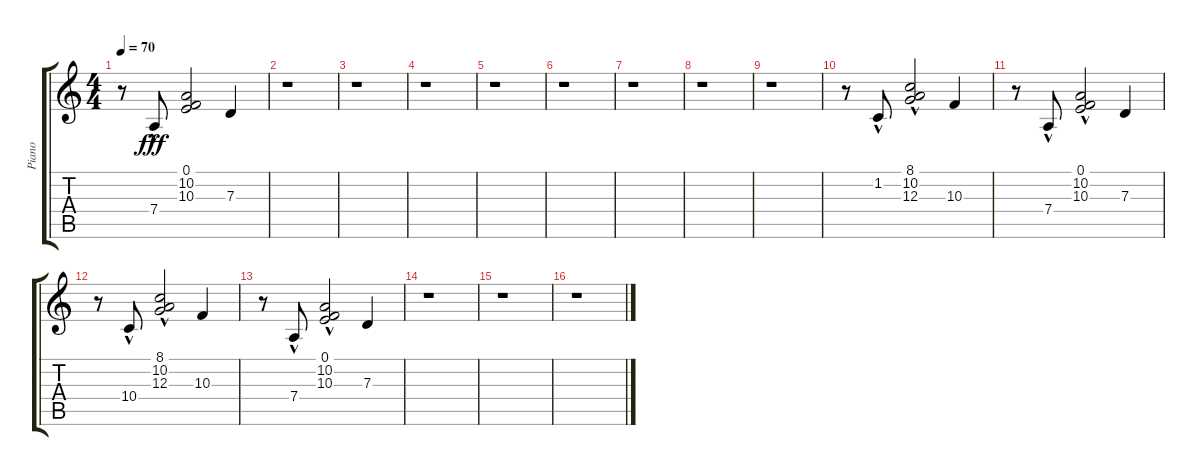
\track ("Piano               " "Piano     ") {instrument acousticgrandpiano}
\staff {score tabs}
\tuning (E4 B3 G3 D3 A2 E2) {hide}
\ts (4 4)
\tempo 70
\clef g2
\ks c
r.8{dy fff} 7.4{hac}.8 (0.1 10.2 10.3).2 7.3.4 |
r.1 |
r.1 |
r.1 |
r.1 |
r.1 |
r.1 |
r.1 |
r.1 |
r.8 1.2{hac}.8 (8.1{hac} 10.2{hac} 12.3).2 10.3.4 |
r.8 7.4{hac}.8 (0.1 10.2{hac} 10.3{hac}).2 7.3.4 |
r.8 10.4{hac}.8 (8.1{hac} 10.2{hac} 12.3).2 10.3.4 |
r.8 7.4{hac}.8 (0.1 10.2{hac} 10.3{hac}).2 7.3.4 |
r.1 |
r.1 |
r.1
